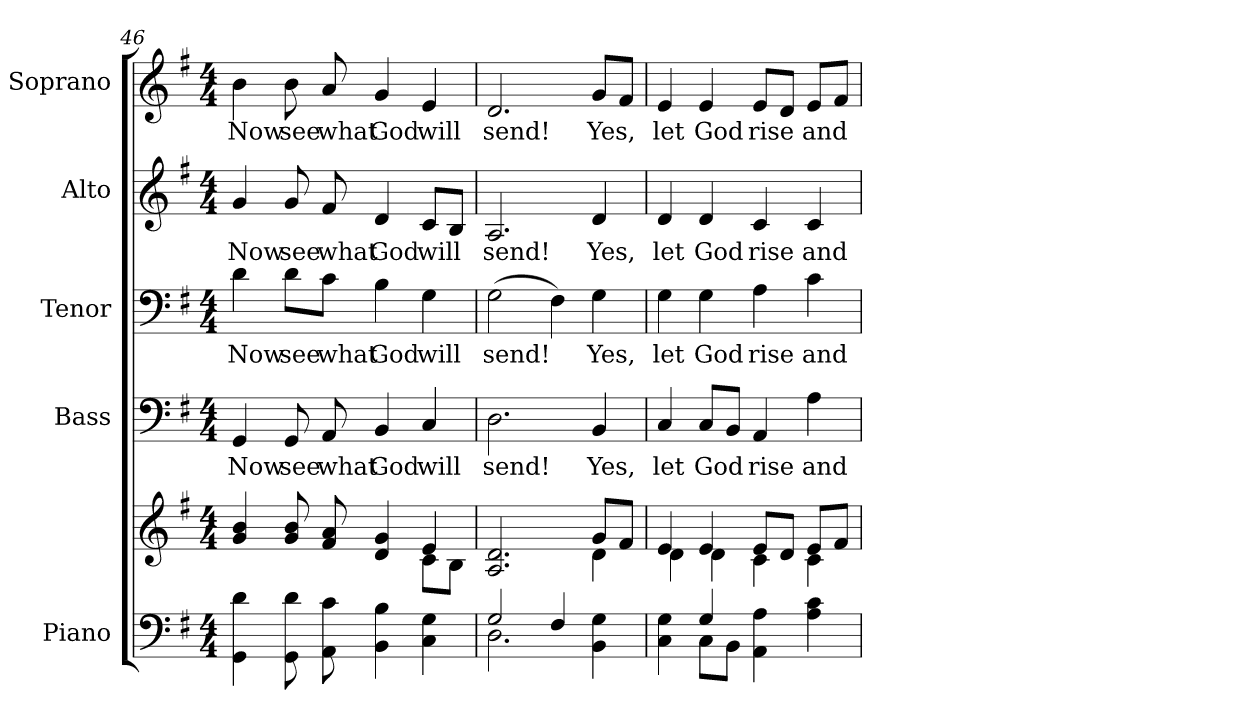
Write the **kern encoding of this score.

**kern	**kern	**kern	**text	**kern	**text	**kern	**text	**kern	**text
*part5	*part5	*part4	*part4	*part3	*part3	*part2	*part2	*part1	*part1
*staff6	*staff5	*staff4	*staff4	*staff3	*staff3	*staff2	*staff2	*staff1	*staff1
*I"Piano	*	*I"Bass	*	*I"Tenor	*	*I"Alto	*	*I"Soprano	*
*I'Pno.	*	*I'B.	*	*I'T.	*	*I'A.	*	*I'S.	*
!!LO:PB:g=z
*clefF4	*clefG2	*clefF4	*	*clefF4	*	*clefG2	*	*clefG2	*
*k[f#]	*k[f#]	*k[f#]	*	*k[f#]	*	*k[f#]	*	*k[f#]	*
*G:	*G:	*G:	*	*G:	*	*G:	*	*G:	*
*M4/4	*M4/4	*M4/4	*	*M4/4	*	*M4/4	*	*M4/4	*
=46	=46	=46	=46	=46	=46	=46	=46	=46	=46
*	*^	*	*	*	*	*	*	*	*
!	!	!	!	!LO:LY:b:color=#000000	!	!	!	!	!	!
!	!	!	!	!	!	!LO:LY:b:color=#000000	!	!	!	!
!	!	!	!	!	!	!	!	!LO:LY:b:color=#000000	!	!
!	!	!	!	!	!	!	!	!	!	!LO:LY:b:color=#000000
4GGi\ 4di	4gi/ 4bi	2ryy	4GGi/	Now	4di\	Now	4gi/	Now	4bi\	Now
!	!	!	!	!LO:LY:b:color=#000000	!	!	!	!	!	!
!	!	!	!	!	!	!LO:LY:b:color=#000000	!	!	!	!
!	!	!	!	!	!	!	!	!LO:LY:b:color=#000000	!	!
!	!	!	!	!	!	!	!	!	!	!LO:LY:b:color=#000000
8GGi\ 8di	8gi/ 8bi	.	8GGi/	see	8di\L	see	8gi/	see	8bi\	see
!	!	!	!	!LO:LY:b:color=#000000	!	!	!	!	!	!
!	!	!	!	!	!	!LO:LY:b:color=#000000	!	!	!	!
!	!	!	!	!	!	!	!	!LO:LY:b:color=#000000	!	!
!	!	!	!	!	!	!	!	!	!	!LO:LY:b:color=#000000
8AAi\ 8ci	8f#i/ 8ai	.	8AAi/	what	8ci\J	what	8f#i/	what	8ai/	what
!	!	!	!	!LO:LY:b:color=#000000	!	!	!	!	!	!
!	!	!	!	!	!	!LO:LY:b:color=#000000	!	!	!	!
!	!	!	!	!	!	!	!	!LO:LY:b:color=#000000	!	!
!	!	!	!	!	!	!	!	!	!	!LO:LY:b:color=#000000
4BBi\ 4Bi	4di/ 4gi	4ryy	4BBi/	God	4Bi\	God	4di/	God	4gi/	God
!	!	!	!	!LO:LY:b:color=#000000	!	!	!	!	!	!
!	!	!	!	!	!	!LO:LY:b:color=#000000	!	!	!	!
!	!	!	!	!	!	!	!	!LO:LY:b:color=#000000	!	!
!	!	!	!	!	!	!	!	!	!	!LO:LY:b:color=#000000
4Ci\ 4Gi	4ei/	8ci\L	4Ci/	will	4Gi\	will	8ci/L	will	4ei/	will
.	.	8Bi\J	.	.	.	.	8Bi/J	.	.	.
=47	=47	=47	=47	=47	=47	=47	=47	=47	=47	=47
*^	*	*	*	*	*	*	*	*	*	*
!	!	!	!	!	!LO:LY:b:color=#000000	!	!	!	!	!	!
!	!	!	!	!	!	!	!LO:LY:b:color=#000000	!	!	!	!
!	!	!	!	!	!	!	!	!	!LO:LY:b:color=#000000	!	!
!	!	!	!	!	!	!	!	!	!	!	!LO:LY:b:color=#000000
2Gi/	2.Di\	2.Ai/ 2.di	2ryy	2.Di\	send!	(2Gi\	send!	2.Ai/	send!	2.di/	send!
4F#i/	.	.	4ryy	.	.	4F#i\)	.	.	.	.	.
!	!	!	!	!	!LO:LY:b:color=#000000	!	!	!	!	!	!
!	!	!	!	!	!	!	!LO:LY:b:color=#000000	!	!	!	!
!	!	!	!	!	!	!	!	!	!LO:LY:b:color=#000000	!	!
!	!	!	!	!	!	!	!	!	!	!	!LO:LY:b:color=#000000
4BBi\ 4Gi	4ryy	8gi/L	4di\	4BBi/	Yes,	4Gi\	Yes,	4di/	Yes,	8gi/L	Yes,
.	.	8f#i/J	.	.	.	.	.	.	.	8f#i/J	.
=48	=48	=48	=48	=48	=48	=48	=48	=48	=48	=48	=48
!	!	!	!	!	!LO:LY:b:color=#000000	!	!	!	!	!	!
!	!	!	!	!	!	!	!LO:LY:b:color=#000000	!	!	!	!
!	!	!	!	!	!	!	!	!	!LO:LY:b:color=#000000	!	!
!	!	!	!	!	!	!	!	!	!	!	!LO:LY:b:color=#000000
4Ci\ 4Gi	4ryy	4ei/	4di\	4Ci/	let	4Gi\	let	4di/	let	4ei/	let
!	!	!	!	!	!LO:LY:b:color=#000000	!	!	!	!	!	!
!	!	!	!	!	!	!	!LO:LY:b:color=#000000	!	!	!	!
!	!	!	!	!	!	!	!	!	!LO:LY:b:color=#000000	!	!
!	!	!	!	!	!	!	!	!	!	!	!LO:LY:b:color=#000000
4Gi/	8Ci\L	4ei/	4di\	8Ci/L	God	4Gi\	God	4di/	God	4ei/	God
.	8BBi\J	.	.	8BBi/J	.	.	.	.	.	.	.
!	!	!	!	!	!LO:LY:b:color=#000000	!	!	!	!	!	!
!	!	!	!	!	!	!	!LO:LY:b:color=#000000	!	!	!	!
!	!	!	!	!	!	!	!	!	!LO:LY:b:color=#000000	!	!
!	!	!	!	!	!	!	!	!	!	!	!LO:LY:b:color=#000000
4AAi\ 4Ai	2ryy	8ei/L	4ci\	4AAi/	rise	4Ai\	rise	4ci/	rise	8ei/L	rise
.	.	8di/J	.	.	.	.	.	.	.	8di/J	.
!	!	!	!	!	!LO:LY:b:color=#000000	!	!	!	!	!	!
!	!	!	!	!	!	!	!LO:LY:b:color=#000000	!	!	!	!
!	!	!	!	!	!	!	!	!	!LO:LY:b:color=#000000	!	!
!	!	!	!	!	!	!	!	!	!	!	!LO:LY:b:color=#000000
4Ai\ 4ci	.	8ei/L	4ci\	4Ai\	and	4ci\	and	4ci/	and	8ei/L	and
.	.	8f#i/J	.	.	.	.	.	.	.	8f#i/J	.
*v	*v	*	*	*	*	*	*	*	*	*	*
*	*v	*v	*	*	*	*	*	*	*	*
=	=	=	=	=	=	=	=	=	=
*-	*-	*-	*-	*-	*-	*-	*-	*-	*-
